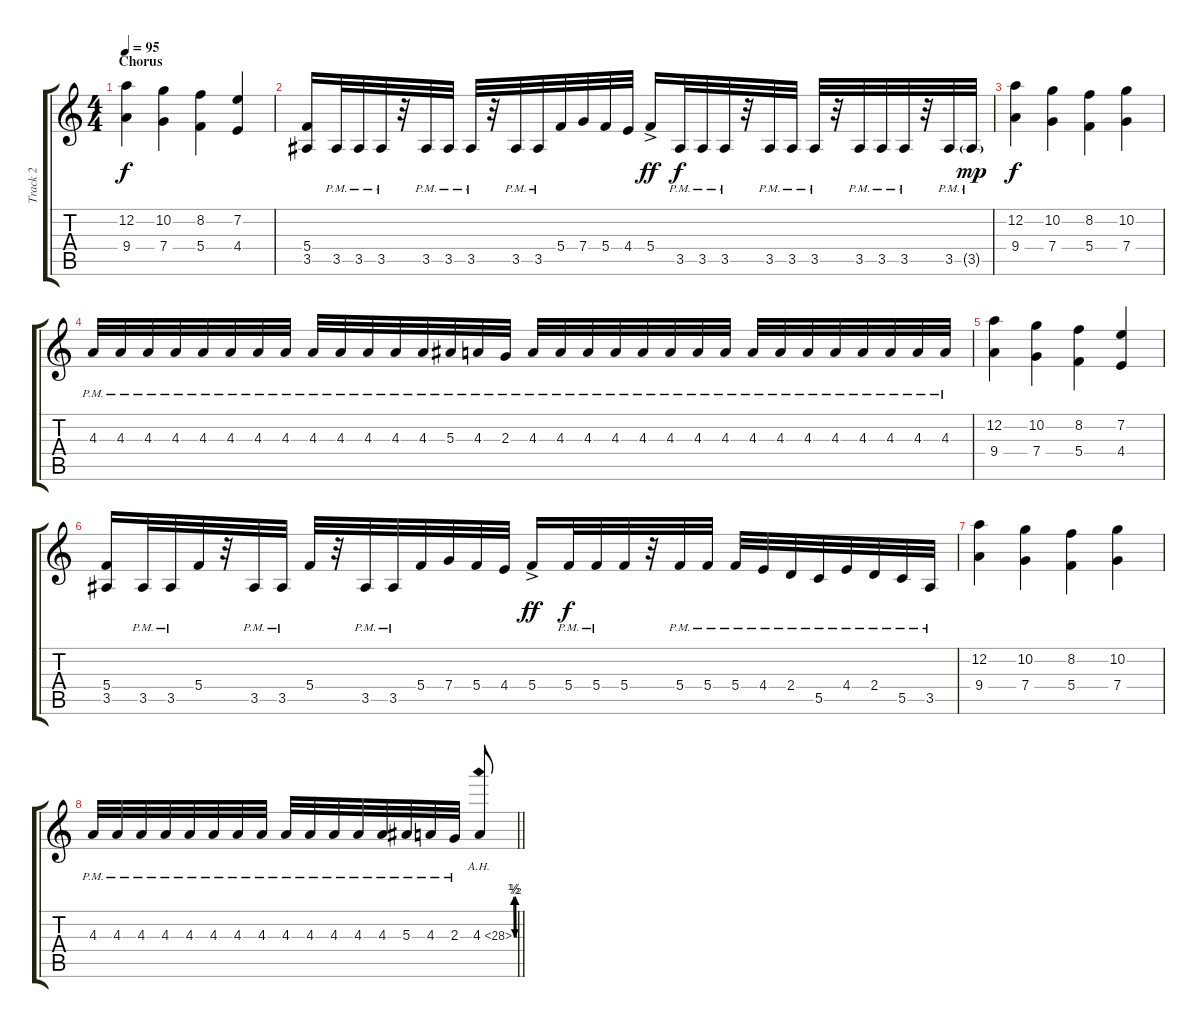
\track ("Track 2" "Track 2") {instrument distortionguitar}
\staff {score tabs}
\tuning (D4 A3 F3 C3 G2 C2) {hide}
\ts (4 4)
\section ("" "Chorus")
\tempo 95
\clef g2
\ks c
(12.2 9.4).4{dy f} (10.2 7.4).4 (8.2 5.4).4 (7.2 4.4).4 |
(5.4 3.5).16 3.5{pm}.32 3.5{pm}.32 3.5{pm}.32 r.32 3.5{pm}.32 3.5{pm}.32 3.5{pm}.32 r.32 3.5{pm}.32 3.5{pm}.32 5.4.32 7.4.32 5.4.32 4.4.32 5.4{ac}.16{dy ff} 3.5{pm}.32{dy f} 3.5{pm}.32 3.5{pm}.32 r.32 3.5{pm}.32 3.5{pm}.32 3.5{pm}.32 r.32 3.5{pm}.32 3.5{pm}.32 3.5{pm}.32 r.32 3.5{pm}.32 3.5{g pm}.32{dy mp} |
(12.2 9.4).4{dy f} (10.2 7.4).4 (8.2 5.4).4 (10.2 7.4).4 |
4.3{pm}.32 4.3{pm}.32 4.3{pm}.32 4.3{pm}.32 4.3{pm}.32 4.3{pm}.32 4.3{pm}.32 4.3{pm}.32 4.3{pm}.32 4.3{pm}.32 4.3{pm}.32 4.3{pm}.32 4.3{pm}.32 5.3{pm}.32 4.3{pm}.32 2.3{pm}.32 4.3{pm}.32 4.3{pm}.32 4.3{pm}.32 4.3{pm}.32 4.3{pm}.32 4.3{pm}.32 4.3{pm}.32 4.3{pm}.32 4.3{pm}.32 4.3{pm}.32 4.3{pm}.32 4.3{pm}.32 4.3{pm}.32 4.3{pm}.32 4.3{pm}.32 4.3{pm}.32 |
(12.2 9.4).4 (10.2 7.4).4 (8.2 5.4).4 (7.2 4.4).4 |
(5.4 3.5).16 3.5{pm}.32 3.5{pm}.32 5.4.32 r.32 3.5{pm}.32 3.5{pm}.32 5.4.32 r.32 3.5{pm}.32 3.5{pm}.32 5.4.32 7.4.32 5.4.32 4.4.32 5.4{ac}.16{dy ff} 5.4{pm}.32{dy f} 5.4{pm}.32 5.4.32 r.32 5.4{pm}.32 5.4{pm}.32 5.4{pm}.32 4.4{pm}.32 2.4{pm}.32 5.5{pm}.32 4.4{pm}.32 2.4{pm}.32 5.5{pm}.32 3.5{pm}.32 |
(12.2 9.4).4 (10.2 7.4).4 (8.2 5.4).4 (10.2 7.4).4 |
\barLineRight lightlight
4.3{pm}.32 4.3{pm}.32 4.3{pm}.32 4.3{pm}.32 4.3{pm}.32 4.3{pm}.32 4.3{pm}.32 4.3{pm}.32 4.3{pm}.32 4.3{pm}.32 4.3{pm}.32 4.3{pm}.32 4.3{pm}.32 5.3{pm}.32 4.3{pm}.32 2.3{pm}.32 4.3{be (custom 0 0 14 0 27 2 39 0 50 0 60 2) ah 24}.8
